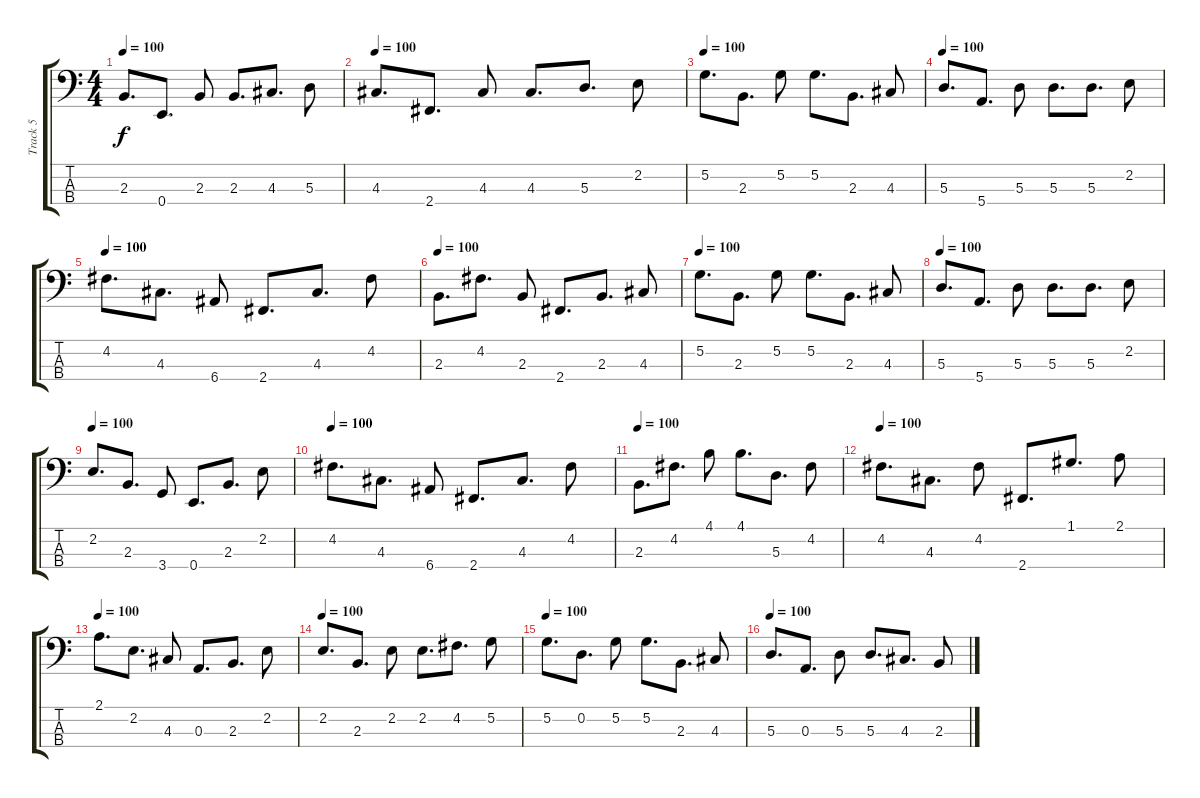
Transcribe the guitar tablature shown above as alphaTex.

\track ("Track 5" "Track 5") {instrument electricbassfinger}
\staff {score tabs}
\tuning (G2 D2 A1 E1) {hide}
\ts (4 4)
\tempo 100
\clef f4
\ks c
2.3.8{d dy f} 0.4.8{d} 2.3.8 2.3.8{d} 4.3.8{d} 5.3.8 |
\tempo 100
4.3.8{d} 2.4.8{d} 4.3.8 4.3.8{d} 5.3.8{d} 2.2.8 |
\tempo 100
5.2.8{d} 2.3.8{d} 5.2.8 5.2.8{d} 2.3.8{d} 4.3.8 |
\tempo 100
5.3.8{d} 5.4.8{d} 5.3.8 5.3.8{d} 5.3.8{d} 2.2.8 |
\tempo 100
4.2.8{d} 4.3.8{d} 6.4.8 2.4.8{d} 4.3.8{d} 4.2.8 |
\tempo 100
2.3.8{d} 4.2.8{d} 2.3.8 2.4.8{d} 2.3.8{d} 4.3.8 |
\tempo 100
5.2.8{d} 2.3.8{d} 5.2.8 5.2.8{d} 2.3.8{d} 4.3.8 |
\tempo 100
5.3.8{d} 5.4.8{d} 5.3.8 5.3.8{d} 5.3.8{d} 2.2.8 |
\tempo 100
2.2.8{d} 2.3.8{d} 3.4.8 0.4.8{d} 2.3.8{d} 2.2.8 |
\tempo 100
4.2.8{d} 4.3.8{d} 6.4.8 2.4.8{d} 4.3.8{d} 4.2.8 |
\tempo 100
2.3.8{d} 4.2.8{d} 4.1.8 4.1.8{d} 5.3.8{d} 4.2.8 |
\tempo 100
4.2.8{d} 4.3.8{d} 4.2.8 2.4.8{d} 1.1.8{d} 2.1.8 |
\tempo 100
2.1.8{d} 2.2.8{d} 4.3.8 0.3.8{d} 2.3.8{d} 2.2.8 |
\tempo 100
2.2.8{d} 2.3.8{d} 2.2.8 2.2.8{d} 4.2.8{d} 5.2.8 |
\tempo 100
5.2.8{d} 0.2.8{d} 5.2.8 5.2.8{d} 2.3.8{d} 4.3.8 |
\tempo 100
5.3.8{d} 0.3.8{d} 5.3.8 5.3.8{d} 4.3.8{d} 2.3.8
